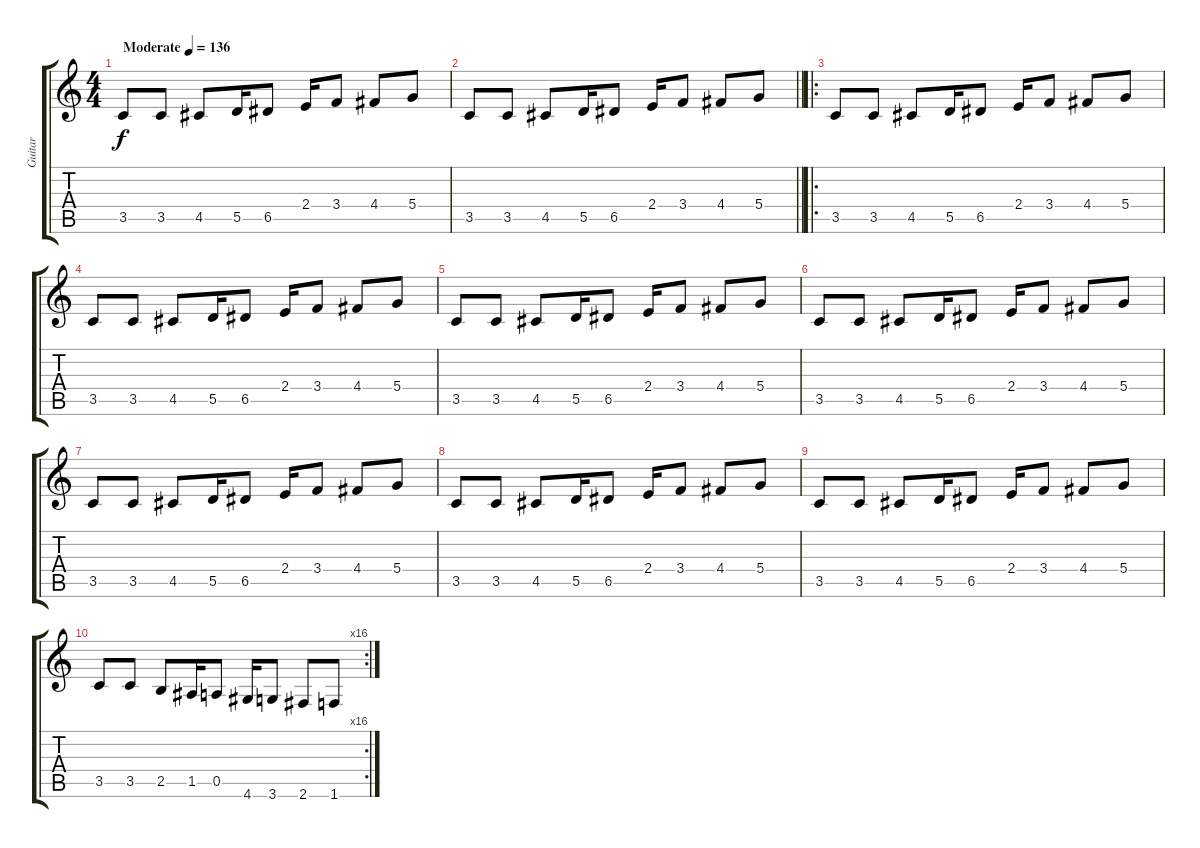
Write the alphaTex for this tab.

\track ("Guitar" "Guitar") {instrument overdrivenguitar}
\staff {score tabs}
\tuning (E4 B3 G3 D3 A2 E2) {hide}
\ts (4 4)
\tempo (136 "Moderate")
\clef g2
\ks c
3.5.8{dy f instrument overdrivenguitar} 3.5.8 4.5.8 5.5.16 6.5.8 2.4.16 3.4.8 4.4.8 5.4.8 |
\barLineRight lightlight
3.5.8 3.5.8 4.5.8 5.5.16 6.5.8 2.4.16 3.4.8 4.4.8 5.4.8 |
\ro
3.5.8 3.5.8 4.5.8 5.5.16 6.5.8 2.4.16 3.4.8 4.4.8 5.4.8 |
3.5.8 3.5.8 4.5.8 5.5.16 6.5.8 2.4.16 3.4.8 4.4.8 5.4.8 |
3.5.8 3.5.8 4.5.8 5.5.16 6.5.8 2.4.16 3.4.8 4.4.8 5.4.8 |
3.5.8 3.5.8 4.5.8 5.5.16 6.5.8 2.4.16 3.4.8 4.4.8 5.4.8 |
3.5.8 3.5.8 4.5.8 5.5.16 6.5.8 2.4.16 3.4.8 4.4.8 5.4.8 |
3.5.8 3.5.8 4.5.8 5.5.16 6.5.8 2.4.16 3.4.8 4.4.8 5.4.8 |
3.5.8 3.5.8 4.5.8 5.5.16 6.5.8 2.4.16 3.4.8 4.4.8 5.4.8 |
\rc 16
3.5.8 3.5.8 2.5.8 1.5.16 0.5.8 4.6.16 3.6.8 2.6.8 1.6.8
